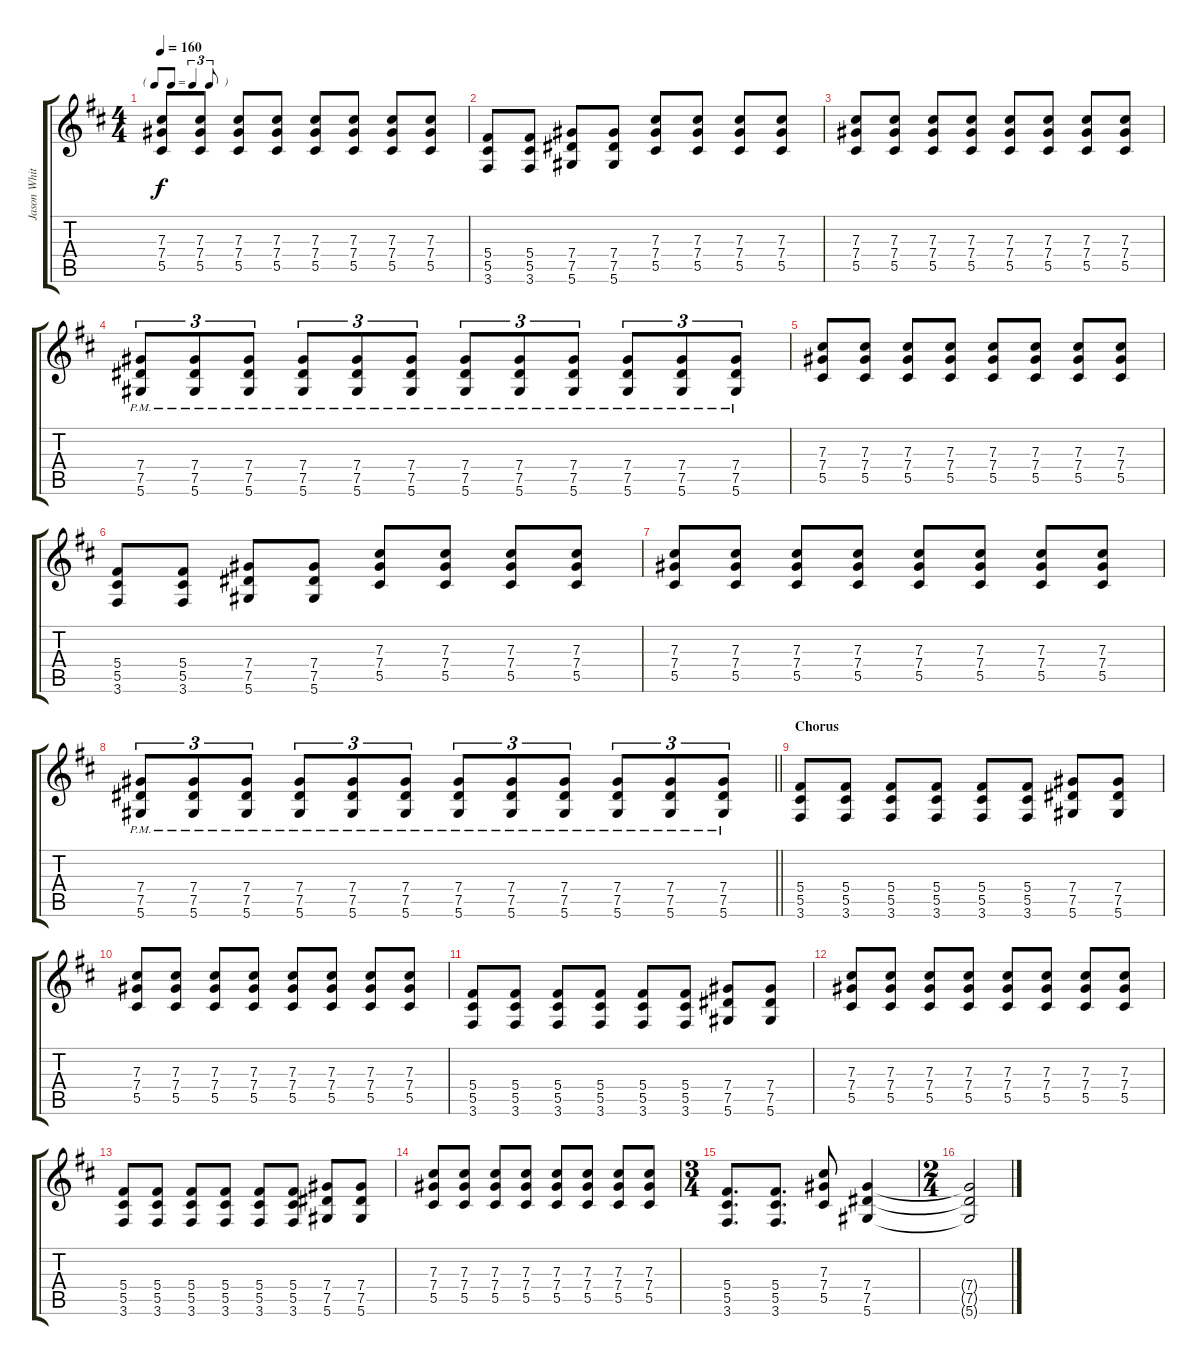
\track ("Jason White (Lead Guitar)" "Jason Whit") {instrument distortionguitar}
\staff {score tabs}
\tuning (Eb4 Bb3 Gb3 Db3 Ab2 Eb2) {hide}
\ts (4 4)
\tf triplet8th
\tempo 160
\clef g2
\ks d
(7.3 7.4 5.5).8{dy f} (7.3 7.4 5.5).8 (7.3 7.4 5.5).8 (7.3 7.4 5.5).8 (7.3 7.4 5.5).8 (7.3 7.4 5.5).8 (7.3 7.4 5.5).8 (7.3 7.4 5.5).8 |
(5.4 5.5 3.6).8 (5.4 5.5 3.6).8 (7.4 7.5 5.6).8 (7.4 7.5 5.6).8 (7.3 7.4 5.5).8 (7.3 7.4 5.5).8 (7.3 7.4 5.5).8 (7.3 7.4 5.5).8 |
(7.3 7.4 5.5).8 (7.3 7.4 5.5).8 (7.3 7.4 5.5).8 (7.3 7.4 5.5).8 (7.3 7.4 5.5).8 (7.3 7.4 5.5).8 (7.3 7.4 5.5).8 (7.3 7.4 5.5).8 |
(7.4{pm} 7.5{pm} 5.6{pm}).8{tu (3 2)} (7.4{pm} 7.5{pm} 5.6{pm}).8{tu (3 2)} (7.4{pm} 7.5{pm} 5.6{pm}).8{tu (3 2)} (7.4{pm} 7.5{pm} 5.6{pm}).8{tu (3 2)} (7.4{pm} 7.5{pm} 5.6{pm}).8{tu (3 2)} (7.4{pm} 7.5{pm} 5.6{pm}).8{tu (3 2)} (7.4{pm} 7.5{pm} 5.6{pm}).8{tu (3 2)} (7.4{pm} 7.5{pm} 5.6{pm}).8{tu (3 2)} (7.4{pm} 7.5{pm} 5.6{pm}).8{tu (3 2)} (7.4{pm} 7.5{pm} 5.6{pm}).8{tu (3 2)} (7.4{pm} 7.5{pm} 5.6{pm}).8{tu (3 2)} (7.4{pm} 7.5{pm} 5.6{pm}).8{tu (3 2)} |
(7.3 7.4 5.5).8 (7.3 7.4 5.5).8 (7.3 7.4 5.5).8 (7.3 7.4 5.5).8 (7.3 7.4 5.5).8 (7.3 7.4 5.5).8 (7.3 7.4 5.5).8 (7.3 7.4 5.5).8 |
(5.4 5.5 3.6).8 (5.4 5.5 3.6).8 (7.4 7.5 5.6).8 (7.4 7.5 5.6).8 (7.3 7.4 5.5).8 (7.3 7.4 5.5).8 (7.3 7.4 5.5).8 (7.3 7.4 5.5).8 |
(7.3 7.4 5.5).8 (7.3 7.4 5.5).8 (7.3 7.4 5.5).8 (7.3 7.4 5.5).8 (7.3 7.4 5.5).8 (7.3 7.4 5.5).8 (7.3 7.4 5.5).8 (7.3 7.4 5.5).8 |
\barLineRight lightlight
(7.4{pm} 7.5{pm} 5.6{pm}).8{tu (3 2)} (7.4{pm} 7.5{pm} 5.6{pm}).8{tu (3 2)} (7.4{pm} 7.5{pm} 5.6{pm}).8{tu (3 2)} (7.4{pm} 7.5{pm} 5.6{pm}).8{tu (3 2)} (7.4{pm} 7.5{pm} 5.6{pm}).8{tu (3 2)} (7.4{pm} 7.5{pm} 5.6{pm}).8{tu (3 2)} (7.4{pm} 7.5{pm} 5.6{pm}).8{tu (3 2)} (7.4{pm} 7.5{pm} 5.6{pm}).8{tu (3 2)} (7.4{pm} 7.5{pm} 5.6{pm}).8{tu (3 2)} (7.4{pm} 7.5{pm} 5.6{pm}).8{tu (3 2)} (7.4{pm} 7.5{pm} 5.6{pm}).8{tu (3 2)} (7.4{pm} 7.5{pm} 5.6{pm}).8{tu (3 2)} |
\section ("" "Chorus")
(5.4 5.5 3.6).8 (5.4 5.5 3.6).8 (5.4 5.5 3.6).8 (5.4 5.5 3.6).8 (5.4 5.5 3.6).8 (5.4 5.5 3.6).8 (7.4 7.5 5.6).8 (7.4 7.5 5.6).8 |
(7.3 7.4 5.5).8 (7.3 7.4 5.5).8 (7.3 7.4 5.5).8 (7.3 7.4 5.5).8 (7.3 7.4 5.5).8 (7.3 7.4 5.5).8 (7.3 7.4 5.5).8 (7.3 7.4 5.5).8 |
(5.4 5.5 3.6).8 (5.4 5.5 3.6).8 (5.4 5.5 3.6).8 (5.4 5.5 3.6).8 (5.4 5.5 3.6).8 (5.4 5.5 3.6).8 (7.4 7.5 5.6).8 (7.4 7.5 5.6).8 |
(7.3 7.4 5.5).8 (7.3 7.4 5.5).8 (7.3 7.4 5.5).8 (7.3 7.4 5.5).8 (7.3 7.4 5.5).8 (7.3 7.4 5.5).8 (7.3 7.4 5.5).8 (7.3 7.4 5.5).8 |
(5.4 5.5 3.6).8 (5.4 5.5 3.6).8 (5.4 5.5 3.6).8 (5.4 5.5 3.6).8 (5.4 5.5 3.6).8 (5.4 5.5 3.6).8 (7.4 7.5 5.6).8 (7.4 7.5 5.6).8 |
(7.3 7.4 5.5).8 (7.3 7.4 5.5).8 (7.3 7.4 5.5).8 (7.3 7.4 5.5).8 (7.3 7.4 5.5).8 (7.3 7.4 5.5).8 (7.3 7.4 5.5).8 (7.3 7.4 5.5).8 |
\ts (3 4)
(5.4 5.5 3.6).8{d} (5.4 5.5 3.6).8{d} (7.3 7.4 5.5).8 (7.4 7.5 5.6).4 |
\ts (2 4)
(7.4{t} 7.5{t} 5.6{t}).2
